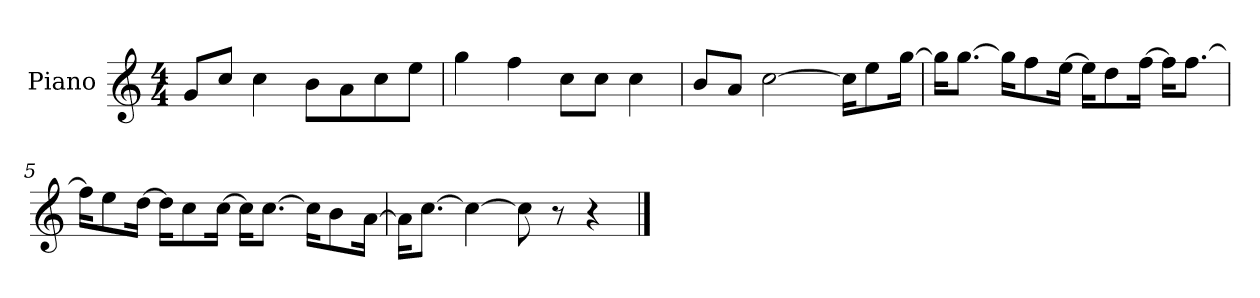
**kern
*part1
*staff1
*I"Piano
*I'P-no
*clefG2
*k[]
*M4/4
*MM90
=1
8g/L
8cc/J
4cc\
8b\L
8a\
8cc\
8ee\J
=2
4gg\
4ff\
8cc\L
8cc\J
4cc\
=3
8b/L
8a/J
[2cc\
16cc\KL]
8ee\
[16gg\Jk
=4
16gg\KL]
[8.gg\J
16gg\KL]
8ff\
[16ee\Jk
16ee\KL]
8dd\
[16ff\Jk
16ff\KL]
[8.ff\J
=5
16ff\KL]
8ee\
[16dd\Jk
16dd\KL]
8cc\
[16cc\Jk
16cc\KL]
[8.cc\J
16cc\KL]
8b\
[16a\Jk
!!LO:LB:g=z
=6
16a\KL]
[8.cc\J
4cc\_
8cc\]
8r
4r
==
*-
